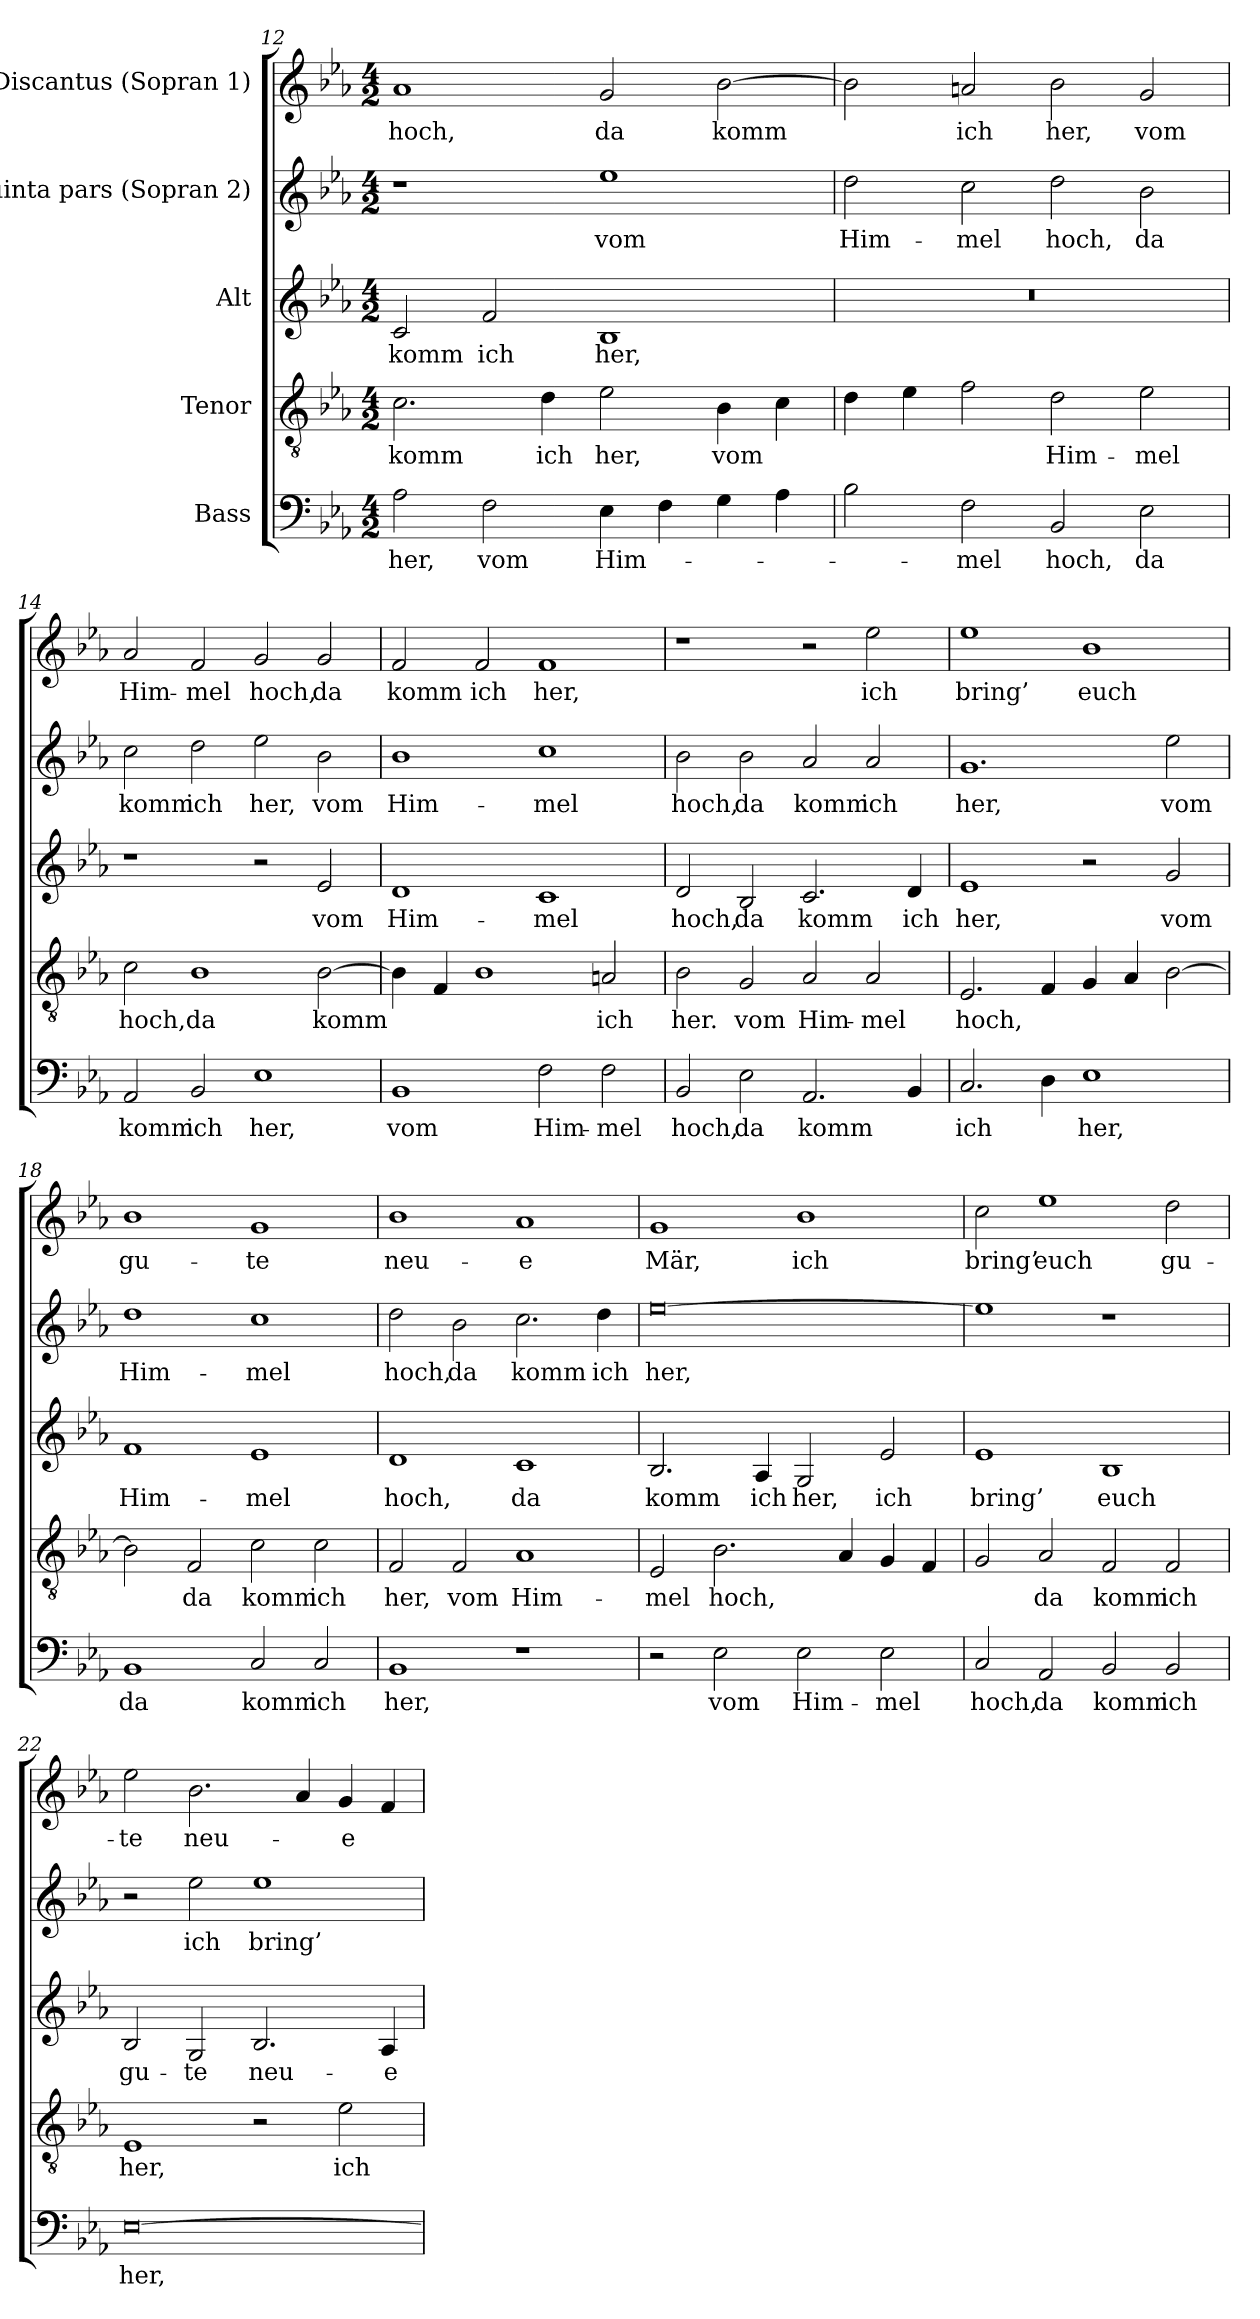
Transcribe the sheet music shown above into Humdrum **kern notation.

**kern	**text	**kern	**text	**kern	**text	**kern	**text	**kern	**text
*part5	*part5	*part4	*part4	*part3	*part3	*part2	*part2	*part1	*part1
*staff5	*staff5	*staff4	*staff4	*staff3	*staff3	*staff2	*staff2	*staff1	*staff1
*I"Bass	*	*I"Tenor	*	*I"Alt	*	*I"Quinta pars (Sopran 2)	*	*I"Discantus (Sopran 1)	*
*clefF4	*	*clefGv2	*	*clefG2	*	*clefG2	*	*clefG2	*
*k[b-e-a-]	*	*k[b-e-a-]	*	*k[b-e-a-]	*	*k[b-e-a-]	*	*k[b-e-a-]	*
*M4/2	*	*M4/2	*	*M4/2	*	*M4/2	*	*M4/2	*
=12	=12	=12	=12	=12	=12	=12	=12	=12	=12
!	!LO:LY:b	!	!LO:LY:b	!	!LO:LY:b	!	!	!	!LO:LY:b
2A-\	her,	2.c\	komm	2c/	komm	1r	.	1a-	hoch,
!	!LO:LY:b	!	!	!	!LO:LY:b	!	!	!	!
2F\	vom	.	.	2f/	ich	.	.	.	.
!	!	!	!LO:LY:b	!	!	!	!	!	!
.	.	4d\	ich	.	.	.	.	.	.
!	!LO:LY:b	!	!LO:LY:b	!	!LO:LY:b	!	!LO:LY:b	!	!LO:LY:b
4E-\	Him-	2e-\	her,	1B-	her,	1ee-	vom	2g/	da
4F\	.	.	.	.	.	.	.	.	.
!	!	!	!LO:LY:b	!	!	!	!	!	!LO:LY:b
4G\	.	4B-\	vom	.	.	.	.	[2b-\	komm
4A-\	.	4c\	.	.	.	.	.	.	.
!!LO:PB:g=z
=13	=13	=13	=13	=13	=13	=13	=13	=13	=13
!	!	!	!	!	!	!	!LO:LY:b	!	!
2B-\	.	4d\	.	0r	.	2dd\	Him-	2b-\]	.
.	.	4e-\	.	.	.	.	.	.	.
!	!LO:LY:b	!	!	!	!	!	!LO:LY:b	!	!LO:LY:b
2F\	-mel	2f\	.	.	.	2cc\	-mel	2an/	ich
!	!LO:LY:b	!	!LO:LY:b	!	!	!	!LO:LY:b	!	!LO:LY:b
2BB-/	hoch,	2d\	Him-	.	.	2dd\	hoch,	2b-\	her,
!	!LO:LY:b	!	!LO:LY:b	!	!	!	!LO:LY:b	!	!LO:LY:b
2E-\	da	2e-\	-mel	.	.	2b-\	da	2g/	vom
=14	=14	=14	=14	=14	=14	=14	=14	=14	=14
!	!LO:LY:b	!	!LO:LY:b	!	!	!	!LO:LY:b	!	!LO:LY:b
2AA-/	komm	2c\	hoch,	1r	.	2cc\	komm	2a-/	Him-
!	!LO:LY:b	!	!LO:LY:b	!	!	!	!LO:LY:b	!	!LO:LY:b
2BB-/	ich	1B-	da	.	.	2dd\	ich	2f/	-mel
!	!LO:LY:b	!	!	!	!	!	!LO:LY:b	!	!LO:LY:b
1E-	her,	.	.	2r	.	2ee-\	her,	2g/	hoch,
!	!	!	!LO:LY:b	!	!LO:LY:b	!	!LO:LY:b	!	!LO:LY:b
.	.	[2B-\	komm	2e-/	vom	2b-\	vom	2g/	da
=15	=15	=15	=15	=15	=15	=15	=15	=15	=15
!	!LO:LY:b	!	!	!	!LO:LY:b	!	!LO:LY:b	!	!LO:LY:b
1BB-	vom	4B-\]	.	1d	Him-	1b-	Him-	2f/	komm
.	.	4F/	.	.	.	.	.	.	.
!	!	!	!	!	!	!	!	!	!LO:LY:b
.	.	1B-	.	.	.	.	.	2f/	ich
!	!LO:LY:b	!	!	!	!LO:LY:b	!	!LO:LY:b	!	!LO:LY:b
2F\	Him-	.	.	1c	-mel	1cc	-mel	1f	her,
!	!LO:LY:b	!	!LO:LY:b	!	!	!	!	!	!
2F\	-mel	2An/	ich	.	.	.	.	.	.
=16	=16	=16	=16	=16	=16	=16	=16	=16	=16
!	!LO:LY:b	!	!LO:LY:b	!	!LO:LY:b	!	!LO:LY:b	!	!
2BB-/	hoch,	2B-\	her.	2d/	hoch,	2b-\	hoch,	1r	.
!	!LO:LY:b	!	!LO:LY:b	!	!LO:LY:b	!	!LO:LY:b	!	!
2E-\	da	2G/	vom	2B-/	da	2b-\	da	.	.
!	!LO:LY:b	!	!LO:LY:b	!	!LO:LY:b	!	!LO:LY:b	!	!
2.AA-/	komm	2A-/	Him-	2.c/	komm	2a-/	komm	2r	.
!	!	!	!LO:LY:b	!	!	!	!LO:LY:b	!	!LO:LY:b
.	.	2A-/	-mel	.	.	2a-/	ich	2ee-\	ich
!	!	!	!	!	!LO:LY:b	!	!	!	!
4BB-/	.	.	.	4d/	ich	.	.	.	.
!!LO:LB:g=z
=17	=17	=17	=17	=17	=17	=17	=17	=17	=17
!	!LO:LY:b	!	!LO:LY:b	!	!LO:LY:b	!	!LO:LY:b	!	!LO:LY:b
2.C/	ich	2.E-/	hoch,	1e-	her,	1.g	her,	1ee-	bring’
4D\	.	4F/	.	.	.	.	.	.	.
!	!LO:LY:b	!	!	!	!	!	!	!	!LO:LY:b
1E-	her,	4G/	.	2r	.	.	.	1b-	euch
.	.	4A-/	.	.	.	.	.	.	.
!	!	!	!	!	!LO:LY:b	!	!LO:LY:b	!	!
.	.	[2B-\	.	2g/	vom	2ee-\	vom	.	.
=18	=18	=18	=18	=18	=18	=18	=18	=18	=18
!	!LO:LY:b	!	!	!	!LO:LY:b	!	!LO:LY:b	!	!LO:LY:b
1BB-	da	2B-\]	.	1f	Him-	1dd	Him-	1b-	gu-
!	!	!	!LO:LY:b	!	!	!	!	!	!
.	.	2F/	da	.	.	.	.	.	.
!	!LO:LY:b	!	!LO:LY:b	!	!LO:LY:b	!	!LO:LY:b	!	!LO:LY:b
2C/	komm	2c\	komm	1e-	-mel	1cc	-mel	1g	-te
!	!LO:LY:b	!	!LO:LY:b	!	!	!	!	!	!
2C/	ich	2c\	ich	.	.	.	.	.	.
=19	=19	=19	=19	=19	=19	=19	=19	=19	=19
!	!LO:LY:b	!	!LO:LY:b	!	!LO:LY:b	!	!LO:LY:b	!	!LO:LY:b
1BB-	her,	2F/	her,	1d	hoch,	2dd\	hoch,	1b-	neu-
!	!	!	!LO:LY:b	!	!	!	!LO:LY:b	!	!
.	.	2F/	vom	.	.	2b-\	da	.	.
!	!	!	!LO:LY:b	!	!LO:LY:b	!	!LO:LY:b	!	!LO:LY:b
1r	.	1A-	Him-	1c	da	2.cc\	komm	1a-	-e
!	!	!	!	!	!	!	!LO:LY:b	!	!
.	.	.	.	.	.	4dd\	ich	.	.
=20	=20	=20	=20	=20	=20	=20	=20	=20	=20
!	!	!	!LO:LY:b	!	!LO:LY:b	!	!LO:LY:b	!	!LO:LY:b
2r	.	2E-/	-mel	2.B-/	komm	[0ee-	her,	1g	Mär,
!	!LO:LY:b	!	!LO:LY:b	!	!	!	!	!	!
2E-\	vom	2.B-\	hoch,	.	.	.	.	.	.
!	!	!	!	!	!LO:LY:b	!	!	!	!
.	.	.	.	4A-/	ich	.	.	.	.
!	!LO:LY:b	!	!	!	!LO:LY:b	!	!	!	!LO:LY:b
2E-\	Him-	.	.	2G/	her,	.	.	1b-	ich
.	.	4A-/	.	.	.	.	.	.	.
!	!LO:LY:b	!	!	!	!LO:LY:b	!	!	!	!
2E-\	-mel	4G/	.	2e-/	ich	.	.	.	.
.	.	4F/	.	.	.	.	.	.	.
!!LO:LB:g=z
=21	=21	=21	=21	=21	=21	=21	=21	=21	=21
!	!LO:LY:b	!	!	!	!LO:LY:b	!	!	!	!LO:LY:b
2C/	hoch,	2G/	.	1e-	bring’	1ee-]	.	2cc\	bring’
!	!LO:LY:b	!	!LO:LY:b	!	!	!	!	!	!LO:LY:b
2AA-/	da	2A-/	da	.	.	.	.	1ee-	euch
!	!LO:LY:b	!	!LO:LY:b	!	!LO:LY:b	!	!	!	!
2BB-/	komm	2F/	komm	1B-	euch	1r	.	.	.
!	!LO:LY:b	!	!LO:LY:b	!	!	!	!	!	!LO:LY:b
2BB-/	ich	2F/	ich	.	.	.	.	2dd\	gu-
=22	=22	=22	=22	=22	=22	=22	=22	=22	=22
!	!LO:LY:b	!	!LO:LY:b	!	!LO:LY:b	!	!	!	!LO:LY:b
[0E-	her,	1E-	her,	2B-/	gu-	2r	.	2ee-\	-te
!	!	!	!	!	!LO:LY:b	!	!LO:LY:b	!	!LO:LY:b
.	.	.	.	2G/	-te	2ee-\	ich	2.b-\	-neu-
!	!	!	!	!	!LO:LY:b	!	!LO:LY:b	!	!
.	.	2r	.	2.B-/	neu-	1ee-	bring’	.	.
.	.	.	.	.	.	.	.	4a-/	.
!	!	!	!LO:LY:b	!	!	!	!	!	!LO:LY:b
.	.	2e-\	ich	.	.	.	.	4g/	-e
!	!	!	!	!	!LO:LY:b	!	!	!	!
.	.	.	.	4A-/	-e	.	.	4f/	.
=	=	=	=	=	=	=	=	=	=
*-	*-	*-	*-	*-	*-	*-	*-	*-	*-
